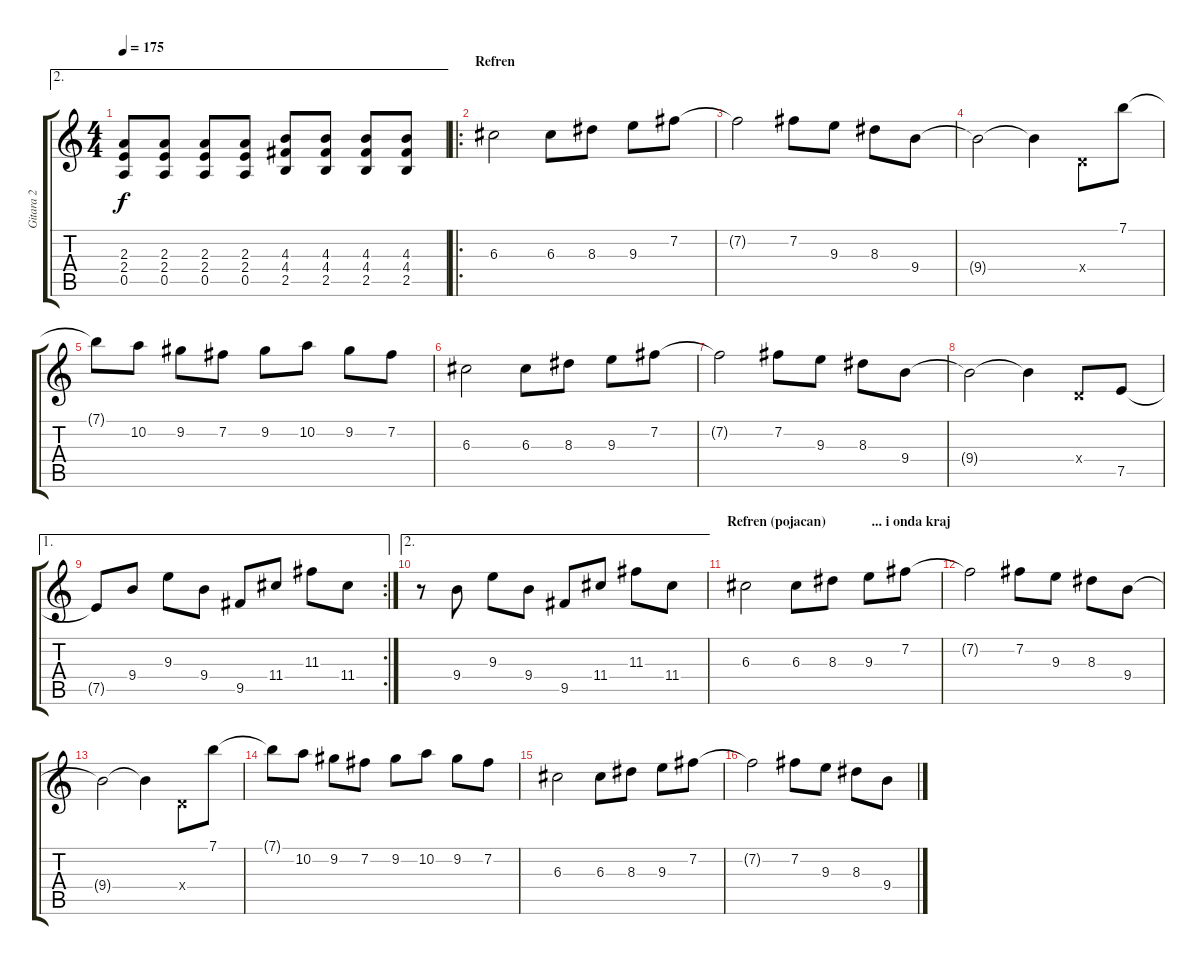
\track ("Gitara 2" "Gitara 2") {instrument distortionguitar}
\staff {score tabs}
\tuning (E4 B3 G3 D3 A2 E2) {hide}
\ae 2
\ts (4 4)
\tempo 175
\clef g2
\ks c
(2.3 2.4 0.5).8{dy f} (2.3 2.4 0.5).8 (2.3 2.4 0.5).8 (2.3 2.4 0.5).8 (4.3 4.4 2.5).8 (4.3 4.4 2.5).8 (4.3 4.4 2.5).8 (4.3 4.4 2.5).8 |
\ro
\section ("" "Refren")
6.3.2 6.3.8 8.3.8 9.3.8 7.2.8 |
7.2{t}.2 7.2.8 9.3.8 8.3.8 9.4.8 |
9.4{t}.2 9.4{t}.4 0.4{x}.8 7.1.8 |
7.1{t}.8 10.2.8 9.2.8 7.2.8 9.2.8 10.2.8 9.2.8 7.2.8 |
6.3.2 6.3.8 8.3.8 9.3.8 7.2.8 |
7.2{t}.2 7.2.8 9.3.8 8.3.8 9.4.8 |
9.4{t}.2 9.4{t}.4 0.4{x}.8 7.5.8 |
\ae 1
\rc 2
7.5{t}.8 9.4.8 9.3.8 9.4.8 9.5.8 11.4.8 11.3.8 11.4.8 |
\ae 2
r.8 9.4.8 9.3.8 9.4.8 9.5.8 11.4.8 11.3.8 11.4.8 |
\section ("" "Refren (pojacan)             ... i onda kraj")
6.3.2 6.3.8 8.3.8 9.3.8 7.2.8 |
7.2{t}.2 7.2.8 9.3.8 8.3.8 9.4.8 |
9.4{t}.2 9.4{t}.4 0.4{x}.8 7.1.8 |
7.1{t}.8 10.2.8 9.2.8 7.2.8 9.2.8 10.2.8 9.2.8 7.2.8 |
6.3.2 6.3.8 8.3.8 9.3.8 7.2.8 |
7.2{t}.2 7.2.8 9.3.8 8.3.8 9.4.8
